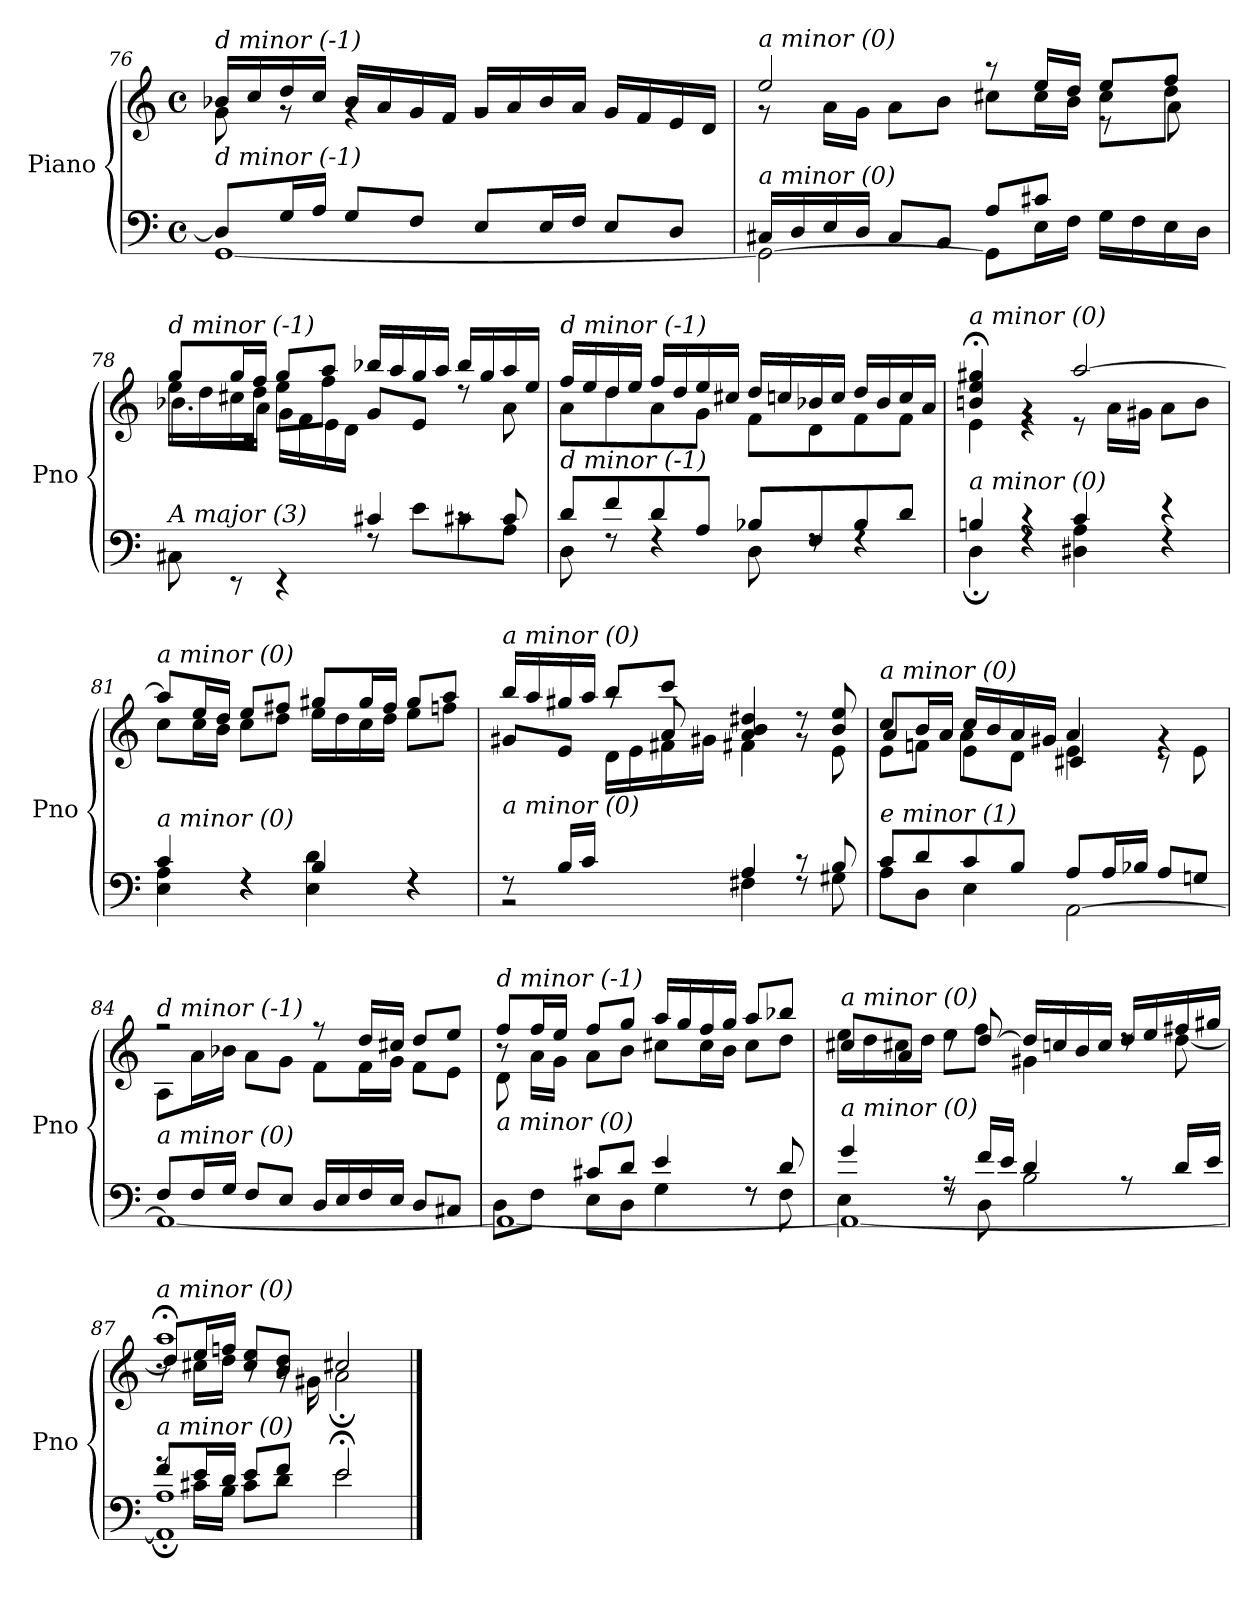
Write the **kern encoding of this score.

**kern	**kern
*part1	*part1
*staff2	*staff1
*I"Piano	*
*I'Pno	*
!!LO:LB:g=z
*clefF4	*clefG2
*k[]	*k[]
*M4/4	*M4/4
*met(c)	*met(c)
=76	=76
*^	*^
!	!	!LO:TX:i:t=d minor (-1)	!
!LO:TX:i:t=d minor (-1)	!	!	!
8D/L]	[1GG	16b-X/LL	8g\
.	.	16cc/	.
16G/L	.	16dd/	8rg
16A/JJ	.	16cc/JJ	.
8G/L	.	16b-/LL	4rg
.	.	16a/	.
8F/J	.	16g/	.
.	.	16f/JJ	.
8E/L	.	16g/LL	2rg
.	.	16a/	.
16E/L	.	16b-/	.
16F/JJ	.	16a/JJ	.
8E/L	.	16g/LL	.
.	.	16f/	.
8D/J	.	16e/	.
.	.	16d/JJ	.
!!LO:LB:g=z
=77	=77	=77	=77
*	*^	*^	*^
!	!	!	!LO:TX:i:t=a minor (0)	!	!	!
!LO:TX:i:t=a minor (0)	!	!	!	!	!	!
2.ryy	16C#X/LL	2GG\_	2ee/	8r	2.ryy	2.ryy
.	16D/	.	.	.	.	.
.	16E/	.	.	16a\LL	.	.
.	16D/JJ	.	.	16g\JJ	.	.
.	8C#/L	.	.	8a\L	.	.
.	8BB/J	.	.	8b\J	.	.
.	8A/L	8GG\L]	8r	8cc#X\L	.	.
.	8c#X/J	16E\L	16ee/LL	16cc#\L	.	.
.	.	16F\JJ	16dd/JJ	16b\JJ	.	.
4ryy	16G\LL	4ryy	8ee/L	8cc#\L	8re	4ryy
.	16F\	.	.	.	.	.
.	16E\	.	8ff/J	8dd\J	8a\	.
.	16D\JJ	.	.	.	.	.
=78	=78	=78	=78	=78	=78	=78
!	!	!	!LO:TX:i:t=d minor (-1)	!	!	!
!LO:TX:i:t=A major (3)	!	!	!	!	!	!
2ryy	8C#X\	2ryy	8gg/L	16ee\LL	8.b-X\L	2ryy
.	.	.	.	16dd\	.	.
.	8rEE	.	16gg/L	16cc#X\	.	.
.	.	.	16ff/JJ	16dd\JJ	16a\Jk	.
.	4rEE	.	8gg/L	8ee\L	16g\LL	.
.	.	.	.	.	16f\	.
.	.	.	8aa/J	8ff\J	16e\	.
.	.	.	.	.	16d\JJ	.
2ryy	4c#X/	8rF	16bb-X/LL	8g/L	2ryy	2ryy
.	.	.	16aa/	.	.	.
.	.	8e\L	16gg/	8e/J	.	.
.	.	.	16aa/JJ	.	.	.
.	8rc	8c#X\	16bb-/LL	8rdd	.	.
.	.	.	16gg/	.	.	.
.	8c#/	8A\J	16aa/	8a\	.	.
.	.	.	16ee/JJ	.	.	.
*	*v	*v	*	*	*	*
*	*	*	*v	*v	*v
!!LO:LB:g=z
=79	=79	=79	=79
!	!	!LO:TX:i:t=d minor (-1)	!
!LO:TX:i:t=d minor (-1)	!	!	!
8d/L	8D\	16ff/LL	8a\L
.	.	16ee/	.
8f/	8rF	16dd/	8dd\
.	.	16ee/JJ	.
8d/	4rF	16ff/LL	8a\
.	.	16dd/	.
8A/J	.	16ee/	8g\J
.	.	16cc#X/JJ	.
8B-X/L	8D\	16dd/LL	8f\L
.	.	16ccn/	.
8F/	8rF	16b-X/	8d\
.	.	16cc/JJ	.
8B-/	4rF	16dd/LL	8f\
.	.	16b-/	.
8d/J	.	16cc/	8f\J
.	.	16a/JJ	.
=80	=80	=80	=80
!	!	!LO:TX:i:t=a minor (0)	!
!LO:TX:i:t=a minor (0)	!	!	!
4Bn/	4D;\	4bn/;< 4ee/;< 4gg#X/;<	4e\
4r	4rF	4rg	4r
4c/	4D#X\ 4A\	[2aa/	8r
.	.	.	16a\LL
.	.	.	16g#X\JJ
4r	4rF	.	8a\L
.	.	.	8b\J
=81	=81	=81	=81
!	!	!LO:TX:i:t=a minor (0)	!
!LO:TX:i:t=a minor (0)	!	!	!
4c/	4E\ 4A\	8aa/L]	8cc\L
.	.	16ee/L	16cc\L
.	.	16dd/JJ	16b\JJ
4rF	4rF	8ee/L	8cc\L
.	.	8ff#X/J	8dd\J
4B/	4E\ 4d\	8gg#X/L	16ee\LL
.	.	.	16dd\
.	.	16gg#/L	16cc\
.	.	16ff#/JJ	16dd\JJ
4rF	4rF	8gg#/L	8ee\L
.	.	8aa/J	8ffn\J
!!LO:PB:g=z
=82	=82	=82	=82
*	*	*	*^
!	!	!LO:TX:i:t=a minor (0)	!	!
!LO:TX:i:t=a minor (0)	!	!	!	!
8rF	2r	16bb/LL	8g#X/L	4ryy
.	.	16aa/	.	.
16B/LL	.	16gg#X/	8e/J	.
16c/JJ	.	16aa/JJ	.	.
4ryy	.	8bb/L	8raa	16d\LL
.	.	.	.	16e\
.	.	8ccc/J	8a/	16f#X\
.	.	.	.	16g#X\JJ
4A/	4F#X\	4a/ 4b/ 4dd#X/	4f#X\	2ryy
8r	8rF	8rg	8rdd	.
8B/	8G#X\	8b/ 8ee/	8e\	.
=83	=83	=83	=83	=83
*	*^	*	*	*
!	!	!	!LO:TX:i:t=a minor (0)	!	!
!LO:TX:i:t=e minor (1)	!	!	!	!	!
2.ryy	8c/L	8A\L	8cc/L	8e\L	4a/
.	8d/	8D\J	16b/L	8fn\J	.
.	.	.	16a/JJ	.	.
.	8c/	4E\	16cc/LL	4e\	8a\L
.	.	.	16b/	.	.
.	8B/J	.	16a/	.	8d\J
.	.	.	16g#X/JJ	.	.
.	8A/L	[2AA\	4a/	4e\	4c#X/
.	16A/L	.	.	.	.
.	16B-X/JJ	.	.	.	.
4ryy	8A/L	.	4rg	8r	4ryy
.	8Gn/J	.	.	8e\	.
*	*v	*v	*	*	*
*	*	*	*v	*v
=84	=84	=84	=84
!	!	!LO:TX:i:t=d minor (-1)	!
!LO:TX:i:t=a minor (0)	!	!	!
8F/L	1AA_	2r	8A\L
16F/L	.	.	16a\L
16G/JJ	.	.	16b-X\JJ
8F/L	.	.	8a\L
8E/J	.	.	8g\J
16D/LL	.	8r	8f\L
16E/	.	.	.
16F/	.	16dd/LL	16f\L
16E/JJ	.	16cc#X/JJ	16g\JJ
8D/L	.	8dd/L	8f\L
8C#X/J	.	8ee/J	8e\J
!!LO:LB:g=z
=85	=85	=85	=85
*	*^	*	*^
!	!	!	!LO:TX:i:t=d minor (-1)	!	!
!LO:TX:i:t=a minor (0)	!	!	!	!	!
8ryy	1AA_	8D\L	8ff/L	8r	8d\L
16A/L	.	8F\J	16ff/L	16a\LL	2..ryy
16B/JJ	.	.	16ee/JJ	16g\JJ	.
8c#X/L	.	8E\L	8ff/L	8a\L	.
8d/J	.	8D\J	8gg/J	8b\J	.
4e/	.	4G\	16aa/LL	8cc#X\L	.
.	.	.	16gg/	.	.
.	.	.	16ff/	16cc#\L	.
.	.	.	16gg/JJ	16b\JJ	.
8rF	.	8rF	8aa/L	8cc#\L	.
8d/	.	8F\	8bb-X/J	8dd\J	.
*	*	*	*	*v	*v
=86	=86	=86	=86	=86
!	!	!	!LO:TX:i:t=a minor (0)	!
!LO:TX:i:t=a minor (0)	!	!	!	!
4g/	1AA_	4E\	8cc#X/L	16ee\LL
.	.	.	.	16dd\
.	.	.	8a/J	16cc#X\
.	.	.	.	16dd\JJ
8rA	.	8rF	8rdd	8ee\L
16f/LL	.	8D\	[8dd/	8ff\J
16e/JJ	.	.	.	.
4d/	.	2B\	16dd/LL]	4g#X\
.	.	.	16ccn/	.
.	.	.	16b/	.
.	.	.	16cc/JJ	.
8rA	.	.	16dd/LL	8rdd
.	.	.	16ee/	.
16d/LL	.	.	16ff#X/	[8dd\
16e/JJ	.	.	16gg#X/JJ	.
=87	=87	=87	=87	=87
*	*	*	*	*^
!	!	!	!LO:TX:i:t=a minor (0)	!	!
!LO:TX:i:t=a minor (0)	!	!	!	!	!
8f/L	1AA]; 1A;	8rg	1aa;<	8dd/L]	8r
16e/L	.	16c#X\LL	.	16ee/L	16cc#X\LL
16d/JJ	.	16B\JJ	.	16ffn/JJ	16dd\JJ
8e/L	.	8c#\L	.	8cc#/ 8ee/L	8r
8f/J	.	8d\J	.	8b/ 8dd/J	16r
.	.	.	.	.	16g#X\
2e/	.	2e;\	.	2cc#X;</	2a\
*v	*v	*v	*	*	*
*	*v	*v	*v
==	==
*-	*-
